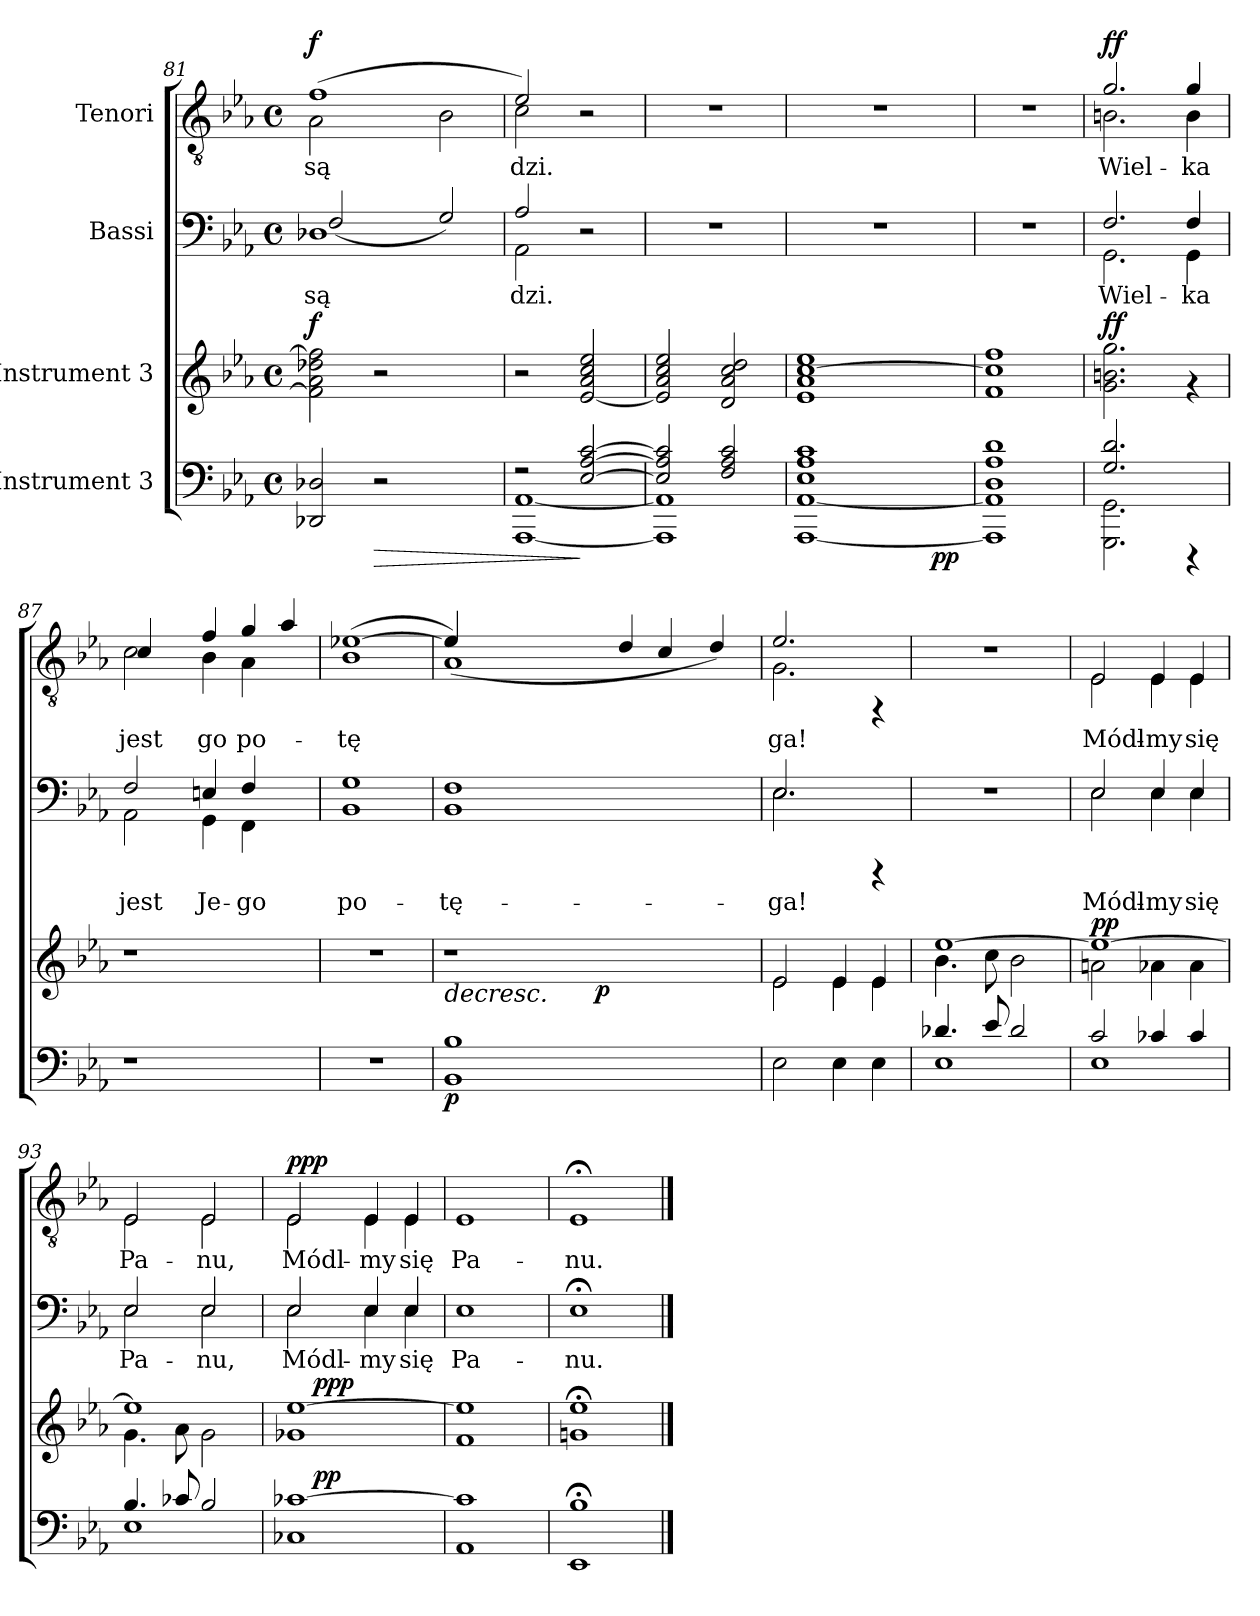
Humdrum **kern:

**kern	**dynam	**kern	**dynam	**kern	**text	**kern	**text	**dynam
*part4	*part4	*part3	*part3	*part2	*part2	*part1	*part1	*part1
*staff4	*staff4	*staff3	*staff3	*staff2	*staff2	*staff1	*staff1	*staff1
*I"Instrument 3	*	*I"Instrument 3	*	*I"Bassi	*	*I"Tenori	*	*
*clefF4	*	*clefG2	*	*clefF4	*	*clefGv2	*	*
*k[b-e-a-]	*	*k[b-e-a-]	*	*k[b-e-a-]	*	*k[b-e-a-]	*	*
*E-:	*	*E-:	*	*E-:	*	*E-:	*	*
*M4/4	*	*M4/4	*	*M4/4	*	*M4/4	*	*
*met(c)	*	*met(c)	*	*met(c)	*	*met(c)	*	*
=81	=81	=81	=81	=81	=81	=81	=81	=81
*	*	*	*	*^	*	*	*	*
!	!	!	!LO:DY:a	!	!	!LO:LY:b:cj	!	!LO:LY:b:cj	!LO:DY:a
*	*	*	*	*	*	*	*^	*	*
2DD-X/ 2D-X/	.	2ff\] 2dd-X\ 2f\] 2a-\	f	1D-X	(>2F/	są-	(>1f	2A-\	są-	f
!	!LO:HP:b	!	!	!	!	!	!	!	!	!
2r	>	2r	.	.	1ryy	.	.	1ryy	.	.
!	!	!	!	!	!	!LO:LY:b:cj	!	!	!LO:LY:b:cj	!
2ryy	.	2ryy	.	2G/)	.	--	2B-\	.	--	.
=82	=82	=82	=82	=82	=82	=82	=82	=82	=82	=82
*^	*	*	*	*	*	*	*	*	*	*
!	!	!	!	!	!	!	!LO:LY:b:cj	!	!	!LO:LY:b:cj	!
2r	[<1AAA- [>1AA-	.	2r	.	2A-/	2AA-\	-dzi.	2e-/)	2c\	-dzi.	.
[>2c/ [>2A-/ [<2E-/	.	]	2cc/ 2a-/ [<2e-/ 2ee-/	.	2r	2ryy	.	2r	2ryy	.	.
*	*	*	*	*	*v	*v	*	*	*	*	*
*	*	*	*	*	*	*	*v	*v	*	*
=83	=83	=83	=83	=83	=83	=83	=83	=83	=83
2A-/] 2E-/] 2c/]	1AAA-] 1AA-]	.	2cc/ 2a-/ 2e-/] 2ee-/	.	1r	.	1r	.	.
2c/ 2A-/ 2F/	.	.	2cc/ 2a-/ 2d/ 2dd/	.	.	.	.	.	.
=84	=84	=84	=84	=84	=84	=84	=84	=84	=84
1c 1A- 1E- [>1AA- [<1AAA-	2ryy	.	1ee- [>1cc 1a- 1e-	.	1r	.	1r	.	.
.	4ryy	.	.	.	.	.	.	.	.
.	16ryy	.	.	.	.	.	.	.	.
.	64ryy	.	.	.	.	.	.	.	.
!	!	!LO:DY:b	!	!	!	!	!	!	!
.	8ryy	pp	.	.	.	.	.	.	.
.	32.ryy	.	.	.	.	.	.	.	.
*v	*v	*	*	*	*	*	*	*	*
=85	=85	=85	=85	=85	=85	=85	=85	=85
1d 1A- 1D 1AA-] 1AAA-]	.	1cc] 1f 1ff	.	1r	.	1r	.	.
=86	=86	=86	=86	=86	=86	=86	=86	=86
*^	*	*	*	*^	*	*	*	*
!	!	!	!	!LO:DY:a	!	!	!LO:LY:b:cj	!	!LO:LY:b:cj	!LO:DY:a
*	*	*	*	*	*	*	*	*^	*	*
2.d/ 2.G/	2.GGG\ 2.GG\	.	2.gg\ 2.bn\ 2.g\	ff	2.F/	2.GG\	Wiel-	2.Bn\	2.g/	Wiel-	ff
!	!	!	!	!	!	!	!LO:LY:b:cj	!	!	!LO:LY:b:cj	!
4rCCC	4ryy	.	4rf	.	4F/	4GG\	-ka	4B\	4g/	-ka	.
!!LO:LB:g=z	!!
=87	=87	=87	=87	=87	=87	=87	=87	=87	=87	=87	=87
!	!	!	!	!	!	!	!LO:LY:b:cj	!	!	!LO:LY:b:cj	!
*v	*v	*	*	*	*	*	*	*	*	*	*
1r	.	1r	.	2F/	2AA-\	jest	2c\	4c/	jest	.
.	.	.	.	.	.	.	.	4ryy	.	.
!	!	!	!	!	!	!LO:LY:b:cj	!	!	!LO:LY:b:cj	!
!	!	!	!	!	!	!	!	!	!LO:LY:b:cj	!
.	.	.	.	4En/	4GG\	Je-	4f/	4B-\	-go	.
!	!	!	!	!	!	!LO:LY:b:cj	!	!	!LO:LY:b:cj	!
.	.	.	.	4F/	4FF\	-go	4g/	4A-\	po-	.
4ryy	.	4ryy	.	4ryy	4ryy	.	4a-/	4ryy	.	.
=88	=88	=88	=88	=88	=88	=88	=88	=88	=88	=88
!	!	!	!	!	!	!LO:LY:b:cj	!	!	!LO:LY:b:cj	!
*	*	*	*	*v	*v	*	*	*	*	*
*	*	*	*	*	*	*v	*v	*	*
1r	.	1r	.	1G 1BB-	po-	(<[>1e-X 1B-	-tę-	.
=89	=89	=89	=89	=89	=89	=89	=89	=89
!	!LO:DY:b	!	!LO:HP:b	!	!LO:LY:b:cj	!	!LO:LY:b:cj	!
*	*	*^	*	*	*	*^	*	*
1BB- 1B-	p	1r	2ryy	>	1F 1BB-	-tę-	1A-)	(>4e-/]	--	.
.	.	.	.	.	.	.	.	1.ryy	.	.
.	.	.	4ryy	.	.	.	.	.	.	.
.	.	.	8ryy	.	.	.	.	.	.	.
.	.	.	64ryy	.	.	.	.	.	.	.
!	!	!	!	!LO:DY:b	!	!	!	!	!	!
.	.	.	2ryy	p	.	.	.	.	.	.
!	!	!	!	!	!	!	!	!	!LO:LY:b:cj	!
2.ryy	.	2.ryy	.	]	2.ryy	.	4d/	.	--	.
!	!	!	!	!	!	!	!	!	!LO:LY:b:cj	!
.	.	.	.	.	.	.	4c/	.	--	.
.	.	.	4ryy	.	.	.	.	.	.	.
!	!	!	!	!	!	!	!	!	!LO:LY:b:cj	!
.	.	.	.	.	.	.	4d/)	.	--	.
.	.	.	16..ryy	.	.	.	.	.	.	.
=90	=90	=90	=90	=90	=90	=90	=90	=90	=90	=90
*	*	*	*	*	*^	*	*	*	*	*
!	!	!	!	!	!	!	!LO:LY:b:cj	!	!	!LO:LY:b:cj	!
2E-\	.	2e-/	2e-\	.	2.E-/	2.E-\	-ga!	2.e-/	2.G\	-ga!	.
4E-\	.	4e-/	4e-\	.	.	.	.	.	.	.	.
4E-\	.	4e-/	4e-\	.	4rCCC	4ryy	.	4rFF	4ryy	.	.
*	*	*	*	*	*v	*v	*	*	*	*	*
*	*	*	*	*	*	*	*v	*v	*	*
=91	=91	=91	=91	=91	=91	=91	=91	=91	=91
*^	*	*	*	*	*	*	*	*	*
4.d-X/	1E-	.	[>1ee-	4.b-\	.	1r	.	1r	.	.
8e-/	.	.	.	8cc\	.	.	.	.	.	.
2d-/	.	.	.	2b-\	.	.	.	.	.	.
=92	=92	=92	=92	=92	=92	=92	=92	=92	=92	=92
*	*	*	*	*	*	*^	*	*	*	*
!	!	!	!	!	!LO:DY:a	!	!	!LO:LY:b:cj	!	!LO:LY:b:cj	!
*	*	*	*	*	*	*	*	*	*^	*	*
2c/	1E-	.	1ee-_>	2an\	pp	2E-/	2E-\	Módl-	2E-/	2E-\	Módl-	.
!	!	!	!	!	!	!	!	!LO:LY:b:cj	!	!	!LO:LY:b:cj	!
4c-X/	.	.	.	4a-X\	.	4E-/	4E-\	-my	4E-/	4E-\	-my	.
!	!	!	!	!	!	!	!	!LO:LY:b:cj	!	!	!LO:LY:b:cj	!
4c-/	.	.	.	4a-\	.	4E-/	4E-\	się	4E-/	4E-\	się	.
=93	=93	=93	=93	=93	=93	=93	=93	=93	=93	=93	=93	=93
!	!	!	!	!	!	!	!	!LO:LY:b:cj	!	!	!LO:LY:b:cj	!
4.B-/	1E-	.	1ee-]	4.g\	.	2E-/	2E-\	Pa-	2E-/	2E-\	Pa-	.
8c-X/	.	.	.	8a-\	.	.	.	.	.	.	.	.
!	!	!	!	!	!	!	!	!LO:LY:b:cj	!	!	!LO:LY:b:cj	!
2B-/	.	.	.	2g\	.	2E-/	2E-\	-nu,	2E-/	2E-\	-nu,	.
!!LO:PB:g=z	!!
=94	=94	=94	=94	=94	=94	=94	=94	=94	=94	=94	=94	=94
!	!	!	!	!	!	!	!	!LO:LY:b:cj	!	!	!LO:LY:b:cj	!LO:DY:a
1C-X [>1c-X	8ryy	.	1g-X [>1ee-	8ryy	.	2E-/	2E-\	Módl-	2E-/	2E-\	Módl-	ppp
!	!	!LO:DY:a	!	!	!LO:DY:a	!	!	!	!	!	!	!
.	2..ryy	pp	.	2..ryy	ppp	.	.	.	.	.	.	.
!	!	!	!	!	!	!	!	!LO:LY:b:cj	!	!	!LO:LY:b:cj	!
.	.	.	.	.	.	4E-/	4E-\	-my	4E-/	4E-\	-my	.
!	!	!	!	!	!	!	!	!LO:LY:b:cj	!	!	!LO:LY:b:cj	!
.	.	.	.	.	.	4E-/	4E-\	się	4E-/	4E-\	się	.
=95	=95	=95	=95	=95	=95	=95	=95	=95	=95	=95	=95	=95
!	!	!	!	!	!	!	!	!LO:LY:b:cj	!	!	!LO:LY:b:cj	!
*v	*v	*	*	*	*	*v	*v	*	*v	*v	*	*
*	*	*v	*v	*	*	*	*	*	*
1c-] 1AA-	.	1f 1ee-]	.	1E-	Pa-	1E-	Pa-	.
=96	=96	=96	=96	=96	=96	=96	=96	=96
!	!	!	!	!	!LO:LY:b:cj	!	!LO:LY:b:cj	!
1EE-;< 1B-;<	.	1gn;< 1ee-;<	.	1E-;<	-nu.	1E-;<	-nu.	.
==	==	==	==	==	==	==	==	==
*-	*-	*-	*-	*-	*-	*-	*-	*-
